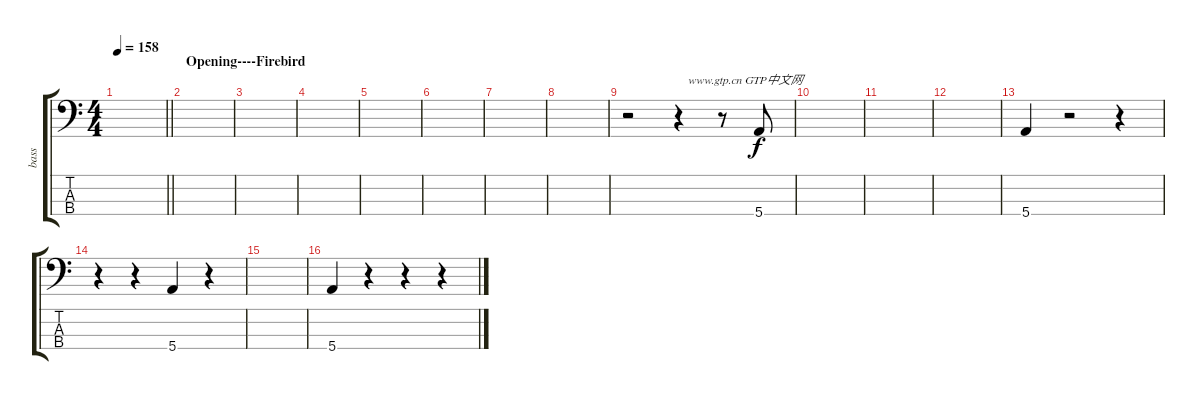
\track ("bass" "bass") {instrument electricbassfinger}
\staff {score tabs}
\tuning (G2 D2 A1 E1) {hide}
\ts (4 4)
\tempo 158
\clef f4
\barLineRight lightlight
\ks c
|
\section ("" "Opening----Firebird")
|
|
|
|
|
|
|
r.2{txt "                    www.gtp.cn GTP中文网"} r.4 r.8 5.4.8 |
|
|
|
5.4.4 r.2 r.4 |
r.4 r.4 5.4.4 r.4 |
|
5.4.4 r.4 r.4 r.4
